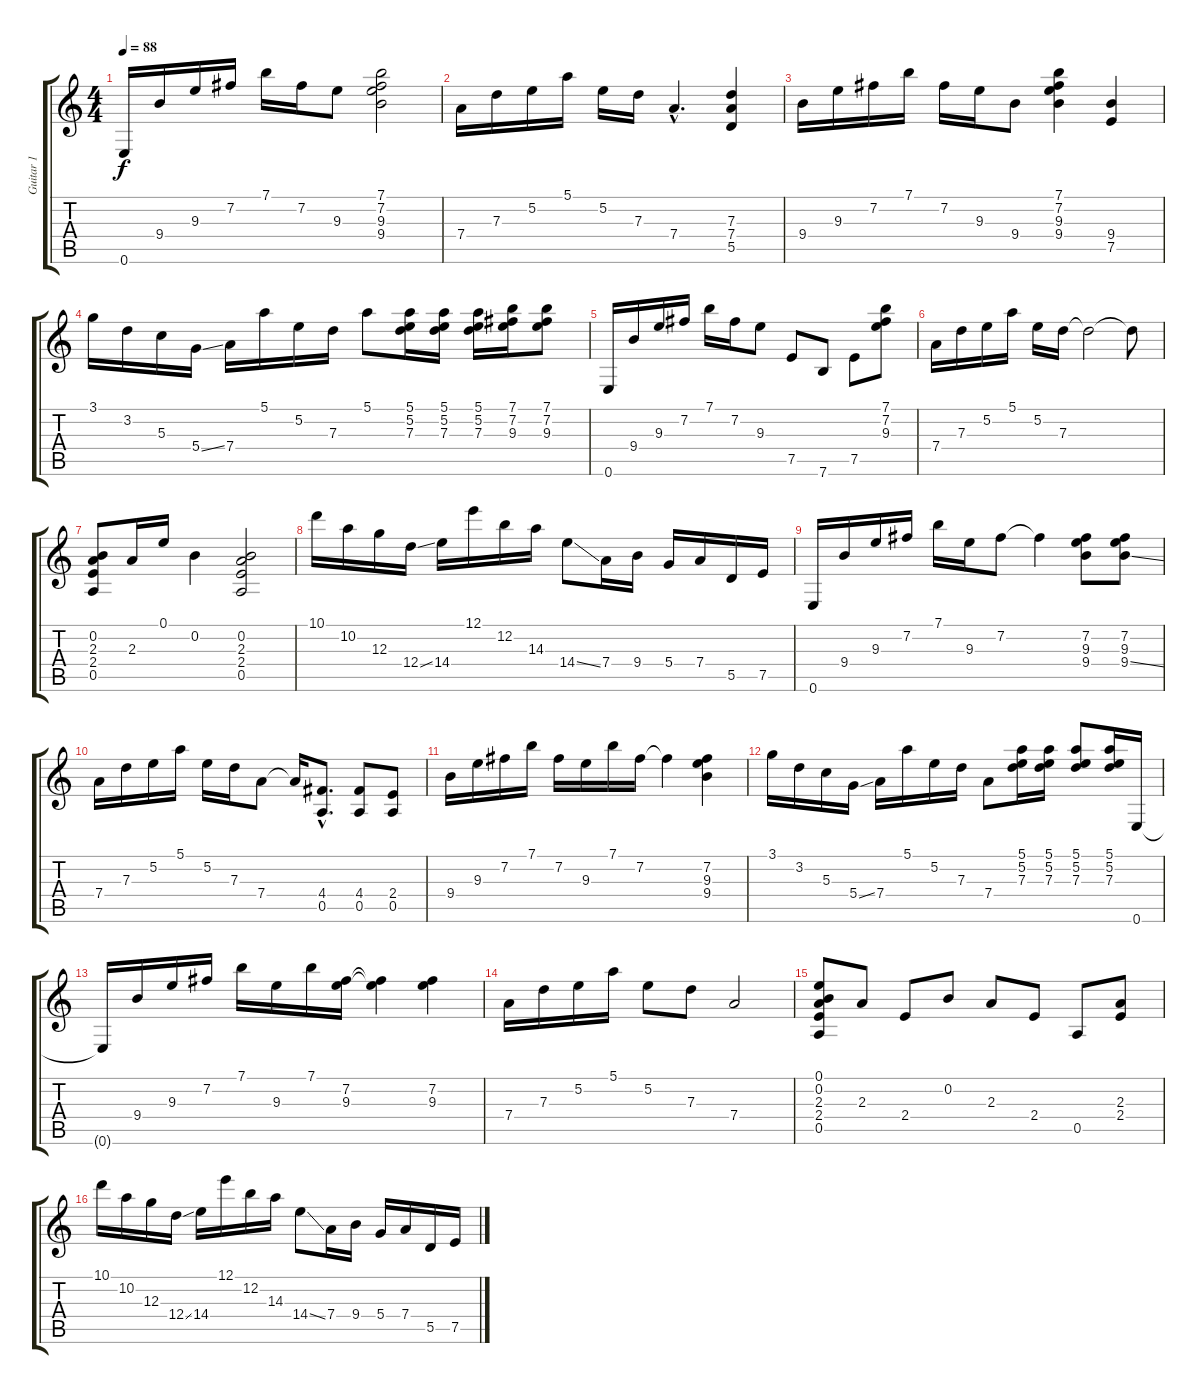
\track ("Guitar 1" "Guitar 1") {instrument overdrivenguitar}
\staff {score tabs}
\tuning (E4 B3 G3 D3 A2 E2) {hide}
\ts (4 4)
\tempo 88
\clef g2
\ks c
0.6.16{dy f} 9.4.16 9.3.16 7.2.16 7.1.16 7.2.16 9.3.8 (7.1 7.2 9.3 9.4).2 |
7.4.16 7.3.16 5.2.16 5.1.16 5.2.16 7.3.16 7.4{hac}.4{d} (7.3 7.4 5.5).4 |
9.4.16 9.3.16 7.2.16 7.1.16 7.2.16 9.3.16 9.4.8 (7.1 7.2 9.3 9.4).4 (9.4 7.5).4 |
3.1.16 3.2.16 5.3.16 5.4{ss}.16 7.4.16 5.1.16 5.2.16 7.3.16 5.1.8 (5.1 5.2 7.3).16 (5.1 5.2 7.3).16 (5.1 5.2 7.3).16 (7.1 7.2 9.3).16 (7.1 7.2 9.3).8 |
0.6.16 9.4.16 9.3.16 7.2.16 7.1.16 7.2.16 9.3.8 7.5.8 7.6.8 7.5.8 (7.1 7.2 9.3).8 |
7.4.16 7.3.16 5.2.16 5.1.16 5.2.16 7.3.16 7.3{t}.2 7.3{t}.8 |
(0.2 2.3 2.4 0.5).8 2.3.16 0.1.16 0.2.4 (0.2 2.3 2.4 0.5).2 |
10.1.16 10.2.16 12.3.16 12.4{ss}.16 14.4.16 12.1.16 12.2.16 14.3.16 14.4{ss}.8 7.4.16 9.4.16 5.4.16 7.4.16 5.5.16 7.5.16 |
0.6.16 9.4.16 9.3.16 7.2.16 7.1.16 9.3.16 7.2.8 7.2{t}.4 (7.2 9.3 9.4).8 (7.2 9.3 9.4{ss}).8 |
7.4.16 7.3.16 5.2.16 5.1.16 5.2.16 7.3.16 7.4.8 7.4{t}.16 (4.4{hac} 0.5{hac}).8{d} (4.4 0.5).8 (2.4 0.5).8 |
9.4.16 9.3.16 7.2.16 7.1.16 7.2.16 9.3.16 7.1.16 7.2.16 7.2{t}.4 (7.2 9.3 9.4).4 |
3.1.16 3.2.16 5.3.16 5.4{ss}.16 7.4.16 5.1.16 5.2.16 7.3.16 7.4.8 (5.1 5.2 7.3).16 (5.1 5.2 7.3).16 (5.1 5.2 7.3).8 (5.1 5.2 7.3).16 0.6.16 |
0.6{t}.16 9.4.16 9.3.16 7.2.16 7.1.16 9.3.16 7.1.16 (7.2 9.3).16 (7.2{t} 9.3{t}).4 (7.2 9.3).4 |
7.4.16 7.3.16 5.2.16 5.1.16 5.2.8 7.3.8 7.4.2 |
(0.1 0.2 2.3 2.4 0.5).8 2.3.8 2.4.8 0.2.8 2.3.8 2.4.8 0.5.8 (2.3 2.4).8 |
10.1.16 10.2.16 12.3.16 12.4{ss}.16 14.4.16 12.1.16 12.2.16 14.3.16 14.4{ss}.8 7.4.16 9.4.16 5.4.16 7.4.16 5.5.16 7.5.16
